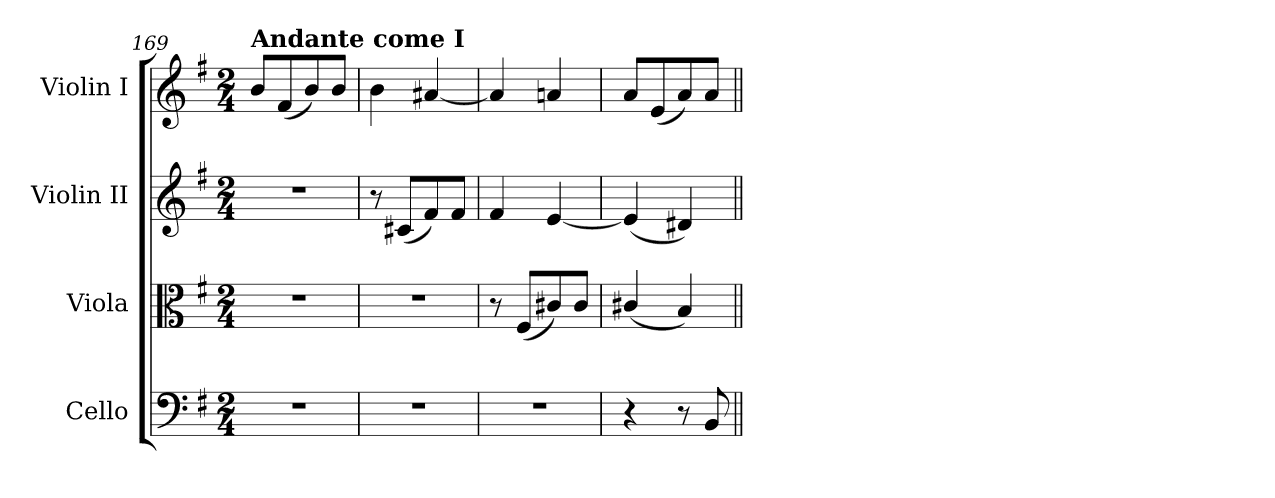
**kern	**kern	**kern	**kern
*part4	*part3	*part2	*part1
*staff4	*staff3	*staff2	*staff1
*I"Cello	*I"Viola	*I"Violin II	*I"Violin I
*	*I'Vla	*I'Vln	*I'Vln
*clefF4	*clefC3	*clefG2	*clefG2
*k[f#]	*k[f#]	*k[f#]	*k[f#]
*M2/4	*M2/4	*M2/4	*M2/4
=169	=169	=169	=169
!	!	!	!LO:TX:a:B:t=Andante come I
2r	2r	2r	8b/L
.	.	.	(<8f#/
.	.	.	8b/)
.	.	.	8b/J
=170	=170	=170	=170
2r	2r	8r	4b\
.	.	(<8c#X/L	.
.	.	8f#/)	[4a#X/
.	.	8f#/J	.
=171	=171	=171	=171
2r	8r	4f#/	4a#/]
.	(<8F#/L	.	.
.	8c#X/)	[4e/	4an/
.	8c#/J	.	.
=172	=172	=172	=172
4r	(<4c#X/	(<4e/]	8a/L
.	.	.	(<8e/
8r	4B/)	4d#X/)	8a/)
8BB/	.	.	8a/J
=||	=||	=||	=||
*-	*-	*-	*-
